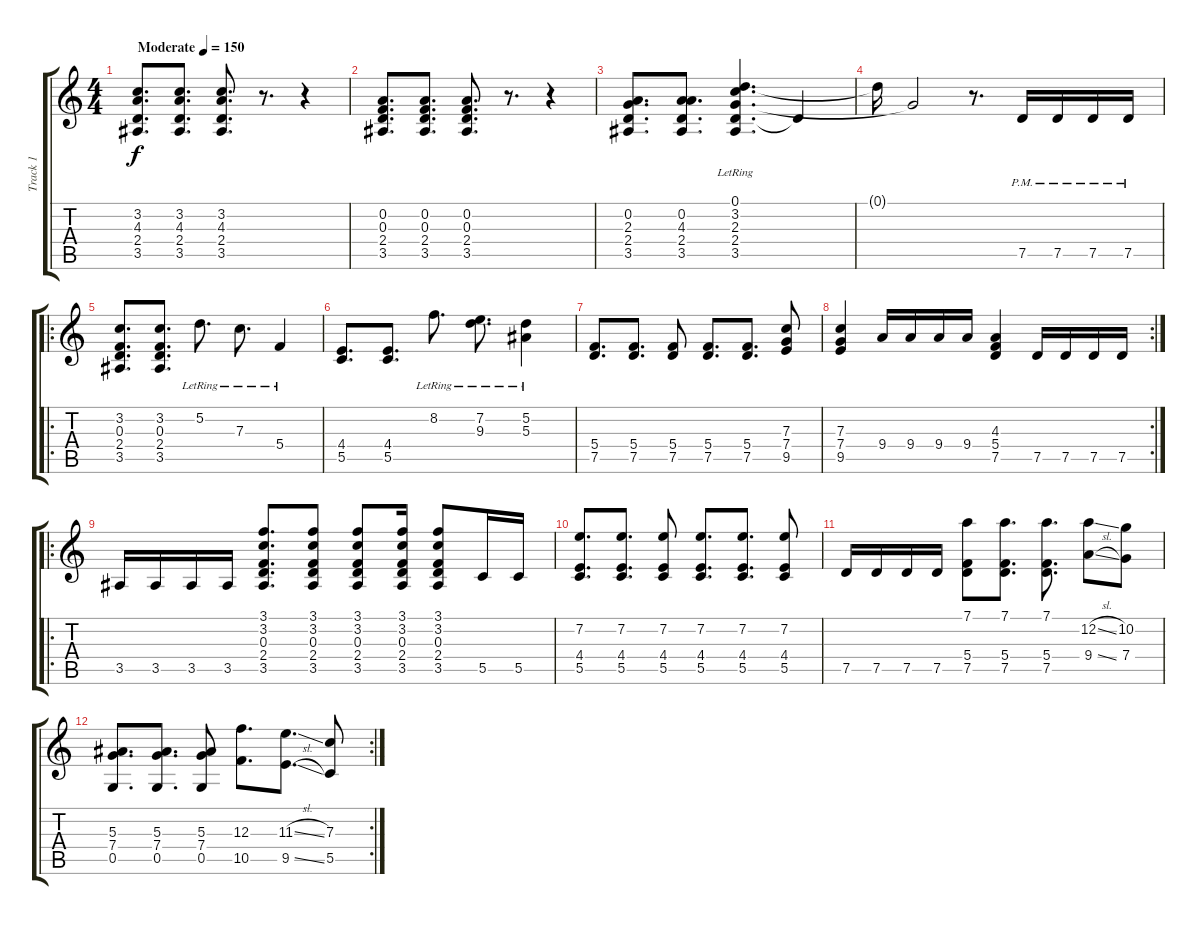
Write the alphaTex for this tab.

\track ("Track 1" "Track 1") {instrument distortionguitar}
\staff {score tabs}
\tuning (D4 A3 F3 C3 G2 D2) {hide}
\ts (4 4)
\tempo (150 "Moderate")
\clef g2
\ks c
(3.2 4.3 2.4 3.5).8{d dy f instrument distortionguitar} (3.2 4.3 2.4 3.5).8{d} (3.2 4.3 2.4 3.5).8{d} r.8{d} r.4 |
(0.2 0.3 2.4 3.5).8{d} (0.2 0.3 2.4 3.5).8{d} (0.2 0.3 2.4 3.5).8{d} r.8{d} r.4 |
(0.2 2.3 2.4 3.5).8{d} (0.2 4.3 2.4 3.5).8{d} (0.1{lr} 3.2{lr} 2.3{lr} 2.4{lr} 3.5{lr}).4{d} 2.4{t}.4 |
0.1{t}.16 2.3{t}.2 r.8{d} 7.5{pm}.16 7.5{pm}.16 7.5{pm}.16 7.5{pm}.16 |
\ro
(3.2 0.3 2.4 3.5).8{d} (3.2 0.3 2.4 3.5).8{d} 5.2{lr}.8{d} 7.3{lr}.8{d} 5.4{lr}.4 |
(4.4 5.5).8{d} (4.4 5.5).8{d} 8.2{lr}.8{d} (7.2{lr} 9.3).8{d} (5.2{lr} 5.3{lr}).4 |
(5.4 7.5).8{d} (5.4 7.5).8{d} (5.4 7.5).8 (5.4 7.5).8{d} (5.4 7.5).8{d} (7.3 7.4 9.5).8 |
\rc 2
(7.3 7.4 9.5).4 9.4.16 9.4.16 9.4.16 9.4.16 (4.3 5.4 7.5).4 7.5.16 7.5.16 7.5.16 7.5.16 |
\ro
3.5.16{volume 11} 3.5.16 3.5.16 3.5.16 (3.1 3.2 0.3 2.4 3.5).8{d} (3.1 3.2 0.3 2.4 3.5).8 (3.1 3.2 0.3 2.4 3.5).8 (3.1 3.2 0.3 2.4 3.5).16 (3.1 3.2 0.3 2.4 3.5).8 5.5.16 5.5.16 |
(7.2 4.4 5.5).8{d} (7.2 4.4 5.5).8{d} (7.2 4.4 5.5).8 (7.2 4.4 5.5).8{d} (7.2 4.4 5.5).8{d} (7.2 4.4 5.5).8 |
7.5.16 7.5.16 7.5.16 7.5.16 (7.1 5.4 7.5).8 (7.1 5.4 7.5).8{d} (7.1 5.4 7.5).8{d} (12.2{sl} 9.4{sl}).8 (10.2 7.4).8 |
\rc 2
(5.3 7.4 0.5).8{d volume 14} (5.3 7.4 0.5).8{d} (5.3 7.4 0.5).8 (12.3 10.5).8{d} (11.3{sl} 9.5{sl}).8{d} (7.3 5.5).8
